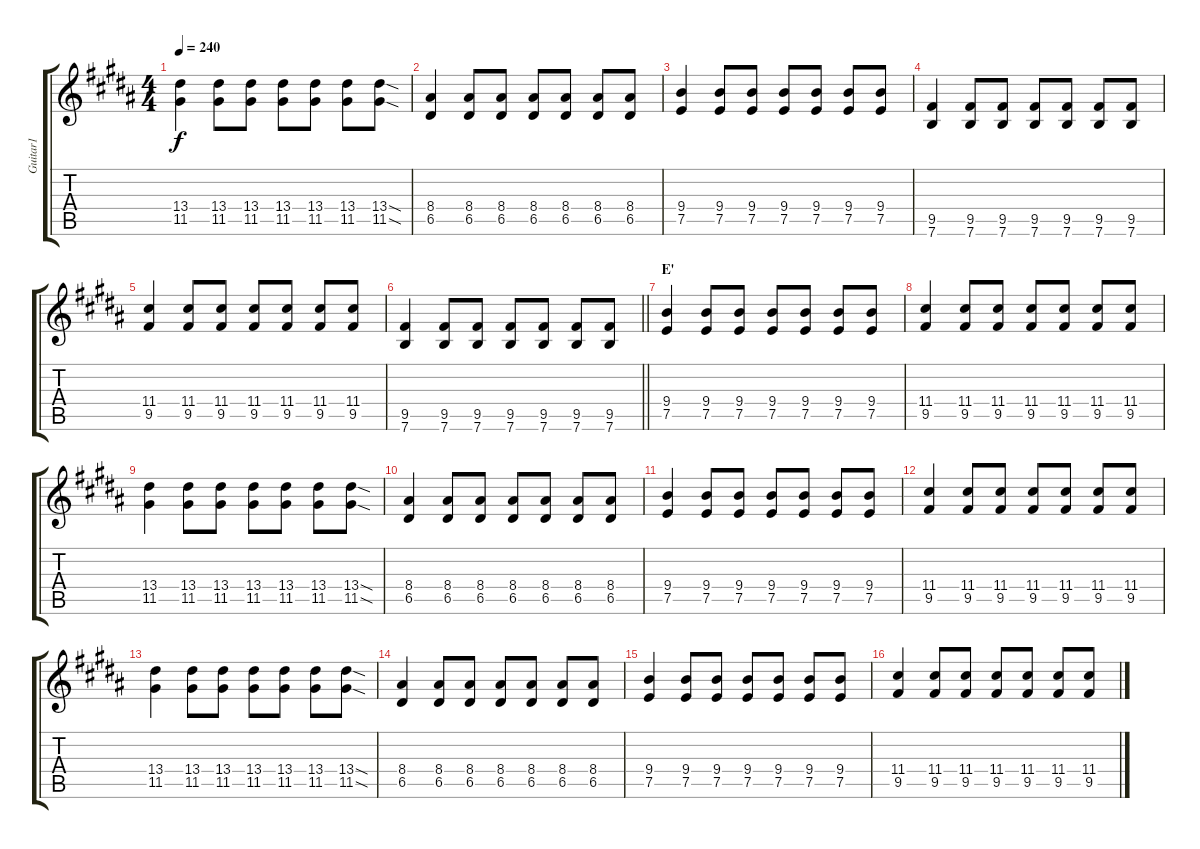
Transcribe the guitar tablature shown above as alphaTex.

\track ("Guitar1" "Guitar1") {instrument distortionguitar}
\staff {score tabs}
\tuning (E4 B3 G3 D3 A2 E2) {hide}
\ts (4 4)
\tempo 240
\clef g2
\ks b
(13.4 11.5).4{dy f} (13.4 11.5).8 (13.4 11.5).8 (13.4 11.5).8 (13.4 11.5).8 (13.4 11.5).8 (13.4{sod} 11.5{sod}).8 |
(8.4 6.5).4 (8.4 6.5).8 (8.4 6.5).8 (8.4 6.5).8 (8.4 6.5).8 (8.4 6.5).8 (8.4 6.5).8 |
(9.4 7.5).4 (9.4 7.5).8 (9.4 7.5).8 (9.4 7.5).8 (9.4 7.5).8 (9.4 7.5).8 (9.4 7.5).8 |
(9.5 7.6).4 (9.5 7.6).8 (9.5 7.6).8 (9.5 7.6).8 (9.5 7.6).8 (9.5 7.6).8 (9.5 7.6).8 |
(11.4 9.5).4 (11.4 9.5).8 (11.4 9.5).8 (11.4 9.5).8 (11.4 9.5).8 (11.4 9.5).8 (11.4 9.5).8 |
\barLineRight lightlight
(9.5 7.6).4 (9.5 7.6).8 (9.5 7.6).8 (9.5 7.6).8 (9.5 7.6).8 (9.5 7.6).8 (9.5 7.6).8 |
\section ("" "E'")
(9.4 7.5).4 (9.4 7.5).8 (9.4 7.5).8 (9.4 7.5).8 (9.4 7.5).8 (9.4 7.5).8 (9.4 7.5).8 |
(11.4 9.5).4 (11.4 9.5).8 (11.4 9.5).8 (11.4 9.5).8 (11.4 9.5).8 (11.4 9.5).8 (11.4 9.5).8 |
(13.4 11.5).4 (13.4 11.5).8 (13.4 11.5).8 (13.4 11.5).8 (13.4 11.5).8 (13.4 11.5).8 (13.4{sod} 11.5{sod}).8 |
(8.4 6.5).4 (8.4 6.5).8 (8.4 6.5).8 (8.4 6.5).8 (8.4 6.5).8 (8.4 6.5).8 (8.4 6.5).8 |
(9.4 7.5).4 (9.4 7.5).8 (9.4 7.5).8 (9.4 7.5).8 (9.4 7.5).8 (9.4 7.5).8 (9.4 7.5).8 |
(11.4 9.5).4 (11.4 9.5).8 (11.4 9.5).8 (11.4 9.5).8 (11.4 9.5).8 (11.4 9.5).8 (11.4 9.5).8 |
(13.4 11.5).4 (13.4 11.5).8 (13.4 11.5).8 (13.4 11.5).8 (13.4 11.5).8 (13.4 11.5).8 (13.4{sod} 11.5{sod}).8 |
(8.4 6.5).4 (8.4 6.5).8 (8.4 6.5).8 (8.4 6.5).8 (8.4 6.5).8 (8.4 6.5).8 (8.4 6.5).8 |
(9.4 7.5).4 (9.4 7.5).8 (9.4 7.5).8 (9.4 7.5).8 (9.4 7.5).8 (9.4 7.5).8 (9.4 7.5).8 |
(11.4 9.5).4 (11.4 9.5).8 (11.4 9.5).8 (11.4 9.5).8 (11.4 9.5).8 (11.4 9.5).8 (11.4 9.5).8
